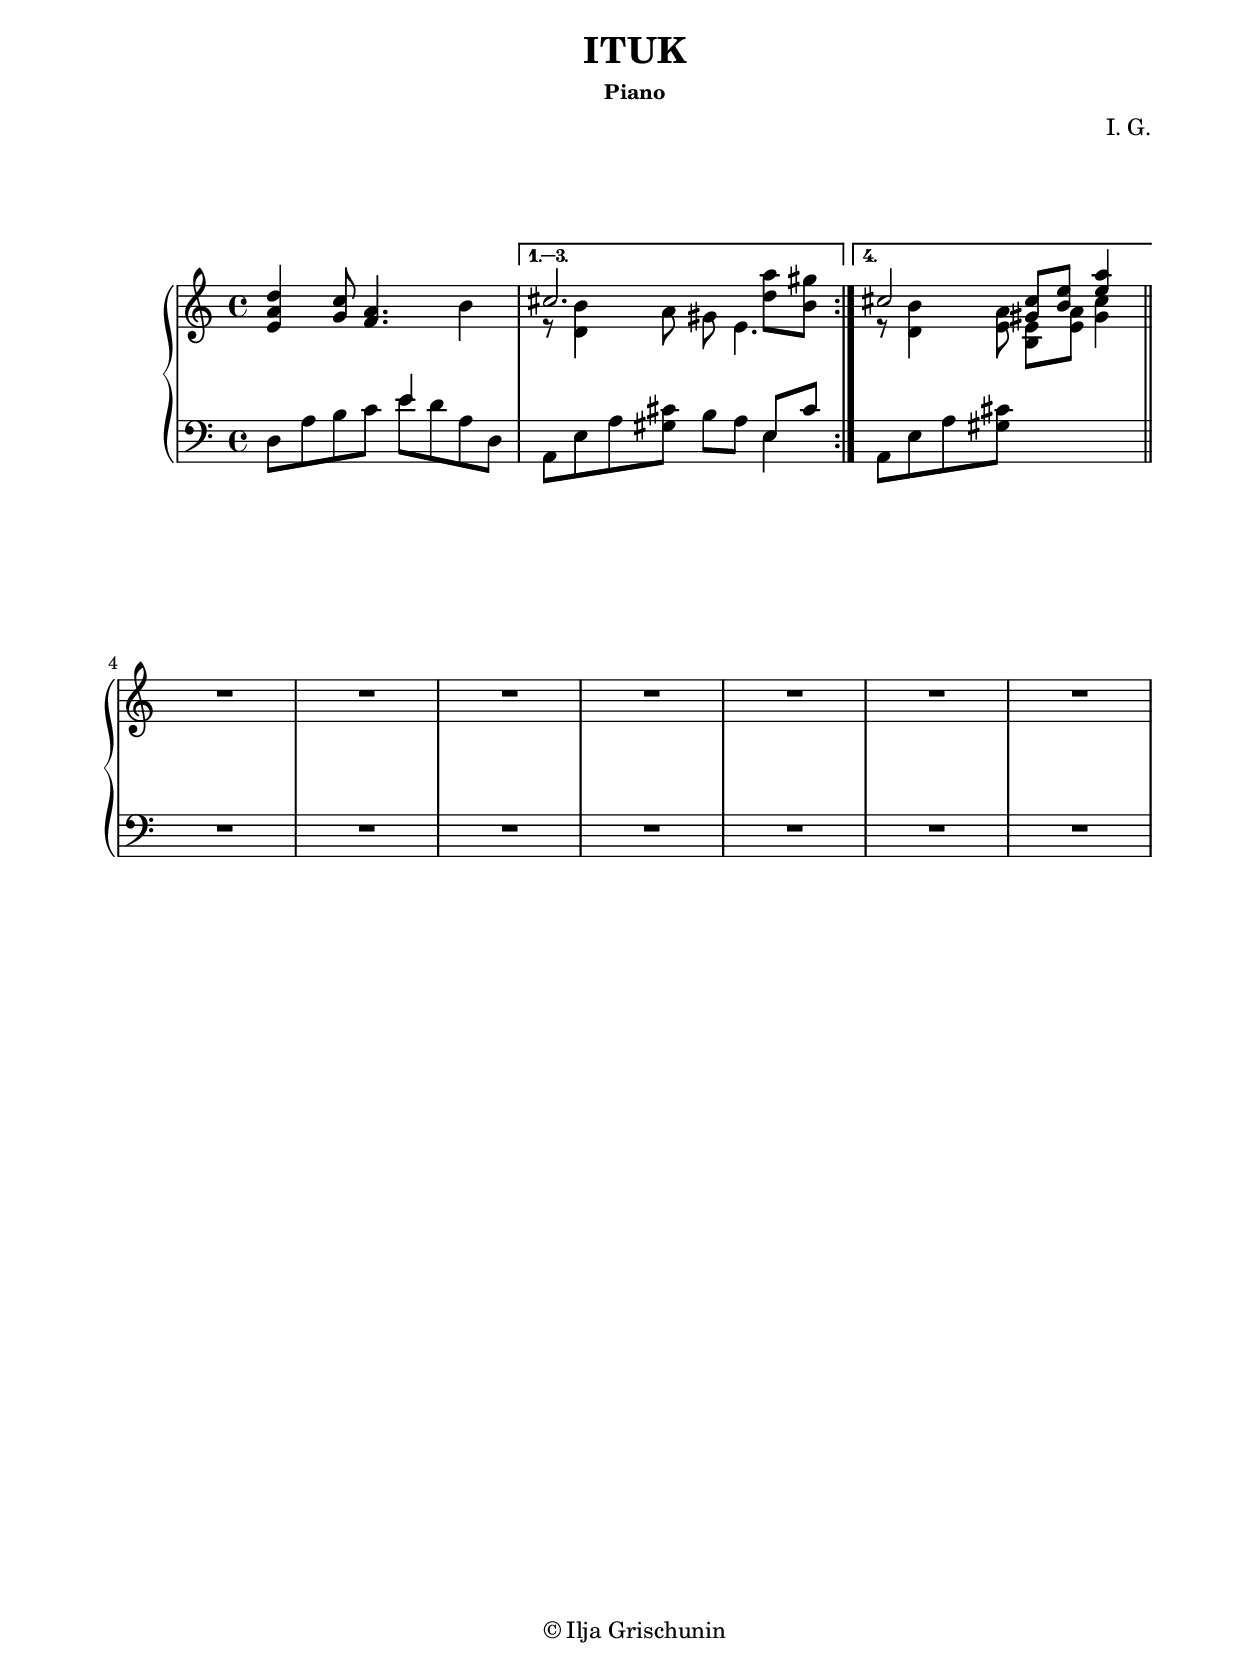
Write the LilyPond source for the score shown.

\version "2.19.15"

\language "deutsch"

\header {
  title = "ITUK"
  subsubtitle = "Piano"
  composer = "I. G."
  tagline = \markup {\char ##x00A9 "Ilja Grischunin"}
}

\paper {
  #(set-paper-size "a4")
  top-system-spacing.basic-distance = #25
  top-markup-spacing.basic-distance = #8
  markup-system-spacing.basic-distance = #26
  system-system-spacing.basic-distance = #25
  last-bottom-spacing.basic-distance = #25
  two-sided = ##t
  inner-margin = 20
  outer-margin = 15
}

\layout {
  indent = 10
  \context {
    \PianoStaff
    \consists #Span_stem_engraver
  }
  \context{
    \Score
    \override StaffGrouper.staff-staff-spacing.basic-distance = #13
    %\remove "Bar_number_engraver"
  }
}

\version "2.19.15"

\language "deutsch"

top = \change Staff = "RH"
bot = \change Staff = "LH"

rightPiano = \relative {
  \repeat volta 4 {
    <e' a d>4<g c>8 <f a>4. h4
  }
  \alternative {
    {
      <<
        {
          cis2.
          \stemDown
          <d a'>8 <h gis'>
        }
        \\
        {
          r8 <d, h'>4 a'8 gis e4.
        }
      >>
    }
    {
      <<
        {
          cis'2
        }
        \\
        {
          r8 <d, h'>4 <e a>8
        }
      >>
      \set Score.repeatCommands = #'((volta #f))
      \stemUp
      <gis cis>8 <h e> <e a>4
      \stemNeutral
    }
  }
  \bar "||"
  \break
  R1*7
}

leftPiano = \relative {
  \clef "bass"
  \repeat volta 4 {
    <<
      {
        s2 e'4 s
      }
      \\
      {
        d,8 a' h c e d a d,
      }
    >>
  }
  \alternative {
    {
      <<
        {
          s2. e8 cis'
        }
        \\
        {
          a, e' a <gis cis> h a e4
        }
      >>
    }
    {
      a,8 e' a <gis cis>
      \set Score.repeatCommands = #'((volta #f))
      \stemDown
      \top <h e> <e a> <gis cis>4 \bot
      \stemNeutral
    }
  }
  \bar "||"
  \break
  R1*7
}


dynamic = {
  \override Hairpin.to-barline = ##f

}
%%%%%%%%%%%%%%%%%%%%%%
\score {
  \new PianoStaff <<
    \new Staff = "RH" \rightPiano
    %\new Dynamics = "DYN" \dynamic
    \new Staff = "LH" \leftPiano
  >>
}